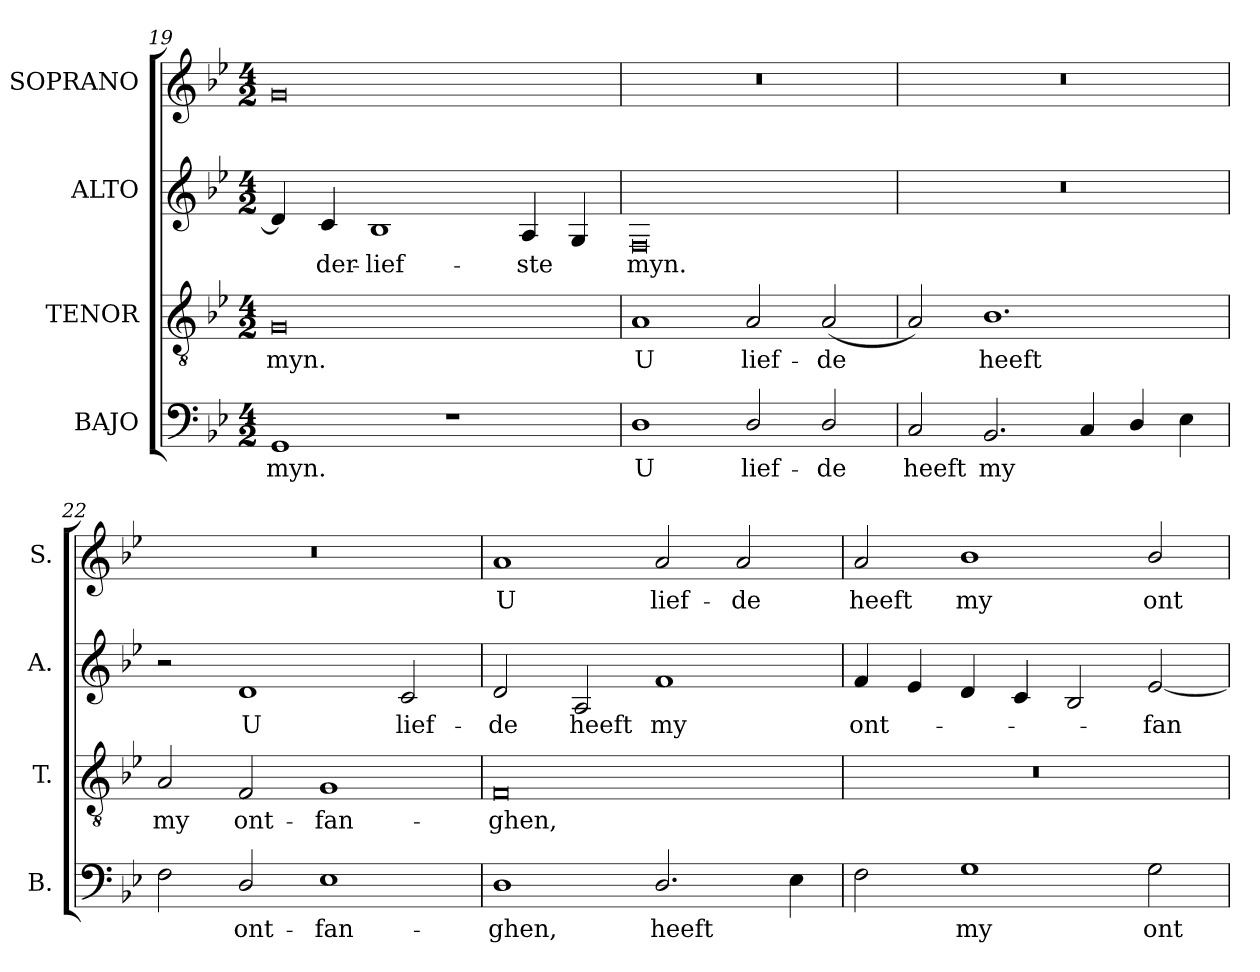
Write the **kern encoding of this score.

**kern	**text	**kern	**text	**kern	**text	**kern	**text
*part4	*part4	*part3	*part3	*part2	*part2	*part1	*part1
*staff4	*staff4	*staff3	*staff3	*staff2	*staff2	*staff1	*staff1
*I"BAJO	*	*I"TENOR	*	*I"ALTO	*	*I"SOPRANO	*
*I'B.	*	*I'T.	*	*I'A.	*	*I'S.	*
*clefF4	*	*clefGv2	*	*clefG2	*	*clefG2	*
*	*	*ITrd7c12	*	*	*	*	*
*k[b-e-]	*	*k[b-e-]	*	*k[b-e-]	*	*k[b-e-]	*
*g:	*	*g:	*	*g:	*	*g:	*
*M4/2	*	*M4/2	*	*M4/2	*	*M4/2	*
=19	=19	=19	=19	=19	=19	=19	=19
!	!LO:LY:b:color=#000000	!	!	!	!	!	!
!	!	!	!LO:LY:b:color=#000000	!	!	!	!
1GGi	myn.	0GGi	myn.	4di/]	.	0gi	.
!	!	!	!	!	!LO:LY:b:color=#000000	!	!
.	.	.	.	4ci/	der-	.	.
!	!	!	!	!	!LO:LY:b:color=#000000	!	!
.	.	.	.	1B-i	-lief-	.	.
1r	.	.	.	.	.	.	.
!	!	!	!	!	!LO:LY:b:color=#000000	!	!
.	.	.	.	4Ai/	-ste	.	.
.	.	.	.	4Gi/	.	.	.
=20	=20	=20	=20	=20	=20	=20	=20
!	!LO:LY:b:color=#000000	!	!	!	!	!	!
!	!	!	!LO:LY:b:color=#000000	!	!	!	!
!	!	!	!	!	!LO:LY:b:color=#000000	!LO:N:vis=1	!
1Di	U	1AAi	U	0Fi	myn.	0r	.
!	!LO:LY:b:color=#000000	!	!	!	!	!	!
!	!	!	!LO:LY:b:color=#000000	!	!	!	!
2Di/	lief-	2AAi/	lief-	.	.	.	.
!	!LO:LY:b:color=#000000	!	!	!	!	!	!
!	!	!	!LO:LY:b:color=#000000	!	!	!	!
2Di/	-de	(2AAi/	-de	.	.	.	.
!!LO:LB:g=z
=21	=21	=21	=21	=21	=21	=21	=21
!	!LO:LY:b:color=#000000	!	!	!LO:N:vis=1	!	!LO:N:vis=1	!
2Ci/	heeft	2AAi/)	.	0r	.	0r	.
!	!LO:LY:b:color=#000000	!	!	!	!	!	!
!	!	!	!LO:LY:b:color=#000000	!	!	!	!
2.BB-i/	my	1.BB-i	heeft	.	.	.	.
4Ci/	.	.	.	.	.	.	.
4Di/	.	.	.	.	.	.	.
4E-i\	.	.	.	.	.	.	.
=22	=22	=22	=22	=22	=22	=22	=22
!	!	!	!LO:LY:b:color=#000000	!	!	!LO:N:vis=1	!
2Fi\	.	2AAi/	my	2r	.	0r	.
!	!LO:LY:b:color=#000000	!	!	!	!	!	!
!	!	!	!LO:LY:b:color=#000000	!	!	!	!
!	!	!	!	!	!LO:LY:b:color=#000000	!	!
2Di/	ont-	2FFi/	ont-	1di	U	.	.
!	!LO:LY:b:color=#000000	!	!	!	!	!	!
!	!	!	!LO:LY:b:color=#000000	!	!	!	!
1E-i	-fan-	1GGi	-fan-	.	.	.	.
!	!	!	!	!	!LO:LY:b:color=#000000	!	!
.	.	.	.	2ci/	lief-	.	.
=23	=23	=23	=23	=23	=23	=23	=23
!	!LO:LY:b:color=#000000	!	!	!	!	!	!
!	!	!	!LO:LY:b:color=#000000	!	!	!	!
!	!	!	!	!	!LO:LY:b:color=#000000	!	!
!	!	!	!	!	!	!	!LO:LY:b:color=#000000
1Di	-ghen,	0FFi	-ghen,	2di/	-de	1ai	U
!	!	!	!	!	!LO:LY:b:color=#000000	!	!
.	.	.	.	2Ai/	heeft	.	.
!	!LO:LY:b:color=#000000	!	!	!	!	!	!
!	!	!	!	!	!LO:LY:b:color=#000000	!	!
!	!	!	!	!	!	!	!LO:LY:b:color=#000000
2.Di/	heeft	.	.	1fi	my	2ai/	lief-
!	!	!	!	!	!	!	!LO:LY:b:color=#000000
.	.	.	.	.	.	2ai/	-de
4E-i\	.	.	.	.	.	.	.
=24	=24	=24	=24	=24	=24	=24	=24
!	!	!LO:N:vis=1	!	!	!	!	!
!	!	!	!	!	!LO:LY:b:color=#000000	!	!
!	!	!	!	!	!	!	!LO:LY:b:color=#000000
2Fi\	.	0r	.	4fi/	ont-	2ai/	heeft
.	.	.	.	4e-i/	.	.	.
!	!LO:LY:b:color=#000000	!	!	!	!	!	!
!	!	!	!	!	!	!	!LO:LY:b:color=#000000
1Gi	my	.	.	4di/	.	1b-i	my
.	.	.	.	4ci/	.	.	.
.	.	.	.	2B-i/	.	.	.
!	!LO:LY:b:color=#000000	!	!	!	!	!	!
!	!	!	!	!	!LO:LY:b:color=#000000	!	!
!	!	!	!	!	!	!	!LO:LY:b:color=#000000
2Gi\	ont-	.	.	[2e-i/	-fan-	2b-i/	ont-
=	=	=	=	=	=	=	=
*-	*-	*-	*-	*-	*-	*-	*-
